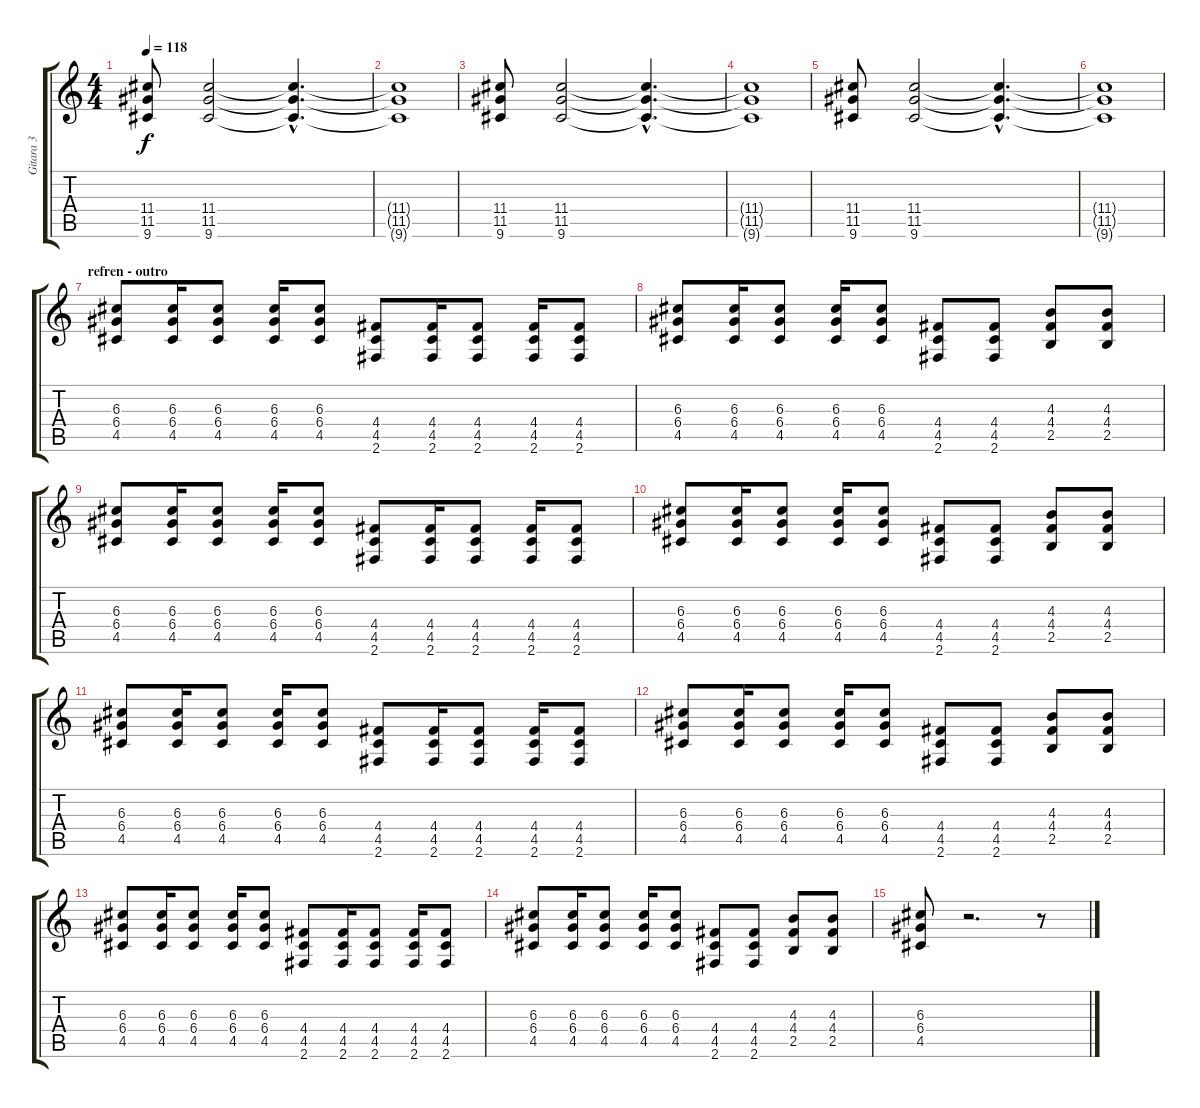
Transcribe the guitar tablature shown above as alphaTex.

\track ("Gitara 3" "Gitara 3") {instrument distortionguitar}
\staff {score tabs}
\tuning (E4 B3 G3 D3 A2 E2) {hide}
\ts (4 4)
\tempo 118
\clef g2
\ks c
(11.4 11.5 9.6).8{dy f} (11.4 11.5 9.6).2 (11.4{hac t} 11.5{hac t} 9.6{hac t}).4{d} |
(11.4{t} 11.5{t} 9.6{t}).1 |
(11.4 11.5 9.6).8 (11.4 11.5 9.6).2 (11.4{hac t} 11.5{hac t} 9.6{hac t}).4{d} |
(11.4{t} 11.5{t} 9.6{t}).1 |
(11.4 11.5 9.6).8 (11.4 11.5 9.6).2 (11.4{hac t} 11.5{hac t} 9.6{hac t}).4{d} |
(11.4{t} 11.5{t} 9.6{t}).1 |
\section ("" "refren - outro")
(6.3 6.4 4.5).8 (6.3 6.4 4.5).16 (6.3 6.4 4.5).8 (6.3 6.4 4.5).16 (6.3 6.4 4.5).8 (4.4 4.5 2.6).8 (4.4 4.5 2.6).16 (4.4 4.5 2.6).8 (4.4 4.5 2.6).16 (4.4 4.5 2.6).8 |
(6.3 6.4 4.5).8 (6.3 6.4 4.5).16 (6.3 6.4 4.5).8 (6.3 6.4 4.5).16 (6.3 6.4 4.5).8 (4.4 4.5 2.6).8 (4.4 4.5 2.6).8 (4.3 4.4 2.5).8 (4.3 4.4 2.5).8 |
(6.3 6.4 4.5).8 (6.3 6.4 4.5).16 (6.3 6.4 4.5).8 (6.3 6.4 4.5).16 (6.3 6.4 4.5).8 (4.4 4.5 2.6).8 (4.4 4.5 2.6).16 (4.4 4.5 2.6).8 (4.4 4.5 2.6).16 (4.4 4.5 2.6).8 |
(6.3 6.4 4.5).8 (6.3 6.4 4.5).16 (6.3 6.4 4.5).8 (6.3 6.4 4.5).16 (6.3 6.4 4.5).8 (4.4 4.5 2.6).8 (4.4 4.5 2.6).8 (4.3 4.4 2.5).8 (4.3 4.4 2.5).8 |
(6.3 6.4 4.5).8 (6.3 6.4 4.5).16 (6.3 6.4 4.5).8 (6.3 6.4 4.5).16 (6.3 6.4 4.5).8 (4.4 4.5 2.6).8 (4.4 4.5 2.6).16 (4.4 4.5 2.6).8 (4.4 4.5 2.6).16 (4.4 4.5 2.6).8 |
(6.3 6.4 4.5).8 (6.3 6.4 4.5).16 (6.3 6.4 4.5).8 (6.3 6.4 4.5).16 (6.3 6.4 4.5).8 (4.4 4.5 2.6).8 (4.4 4.5 2.6).8 (4.3 4.4 2.5).8 (4.3 4.4 2.5).8 |
(6.3 6.4 4.5).8 (6.3 6.4 4.5).16 (6.3 6.4 4.5).8 (6.3 6.4 4.5).16 (6.3 6.4 4.5).8 (4.4 4.5 2.6).8 (4.4 4.5 2.6).16 (4.4 4.5 2.6).8 (4.4 4.5 2.6).16 (4.4 4.5 2.6).8 |
(6.3 6.4 4.5).8 (6.3 6.4 4.5).16 (6.3 6.4 4.5).8 (6.3 6.4 4.5).16 (6.3 6.4 4.5).8 (4.4 4.5 2.6).8 (4.4 4.5 2.6).8 (4.3 4.4 2.5).8 (4.3 4.4 2.5).8 |
(6.3 6.4 4.5).8 r.2{d} r.8
